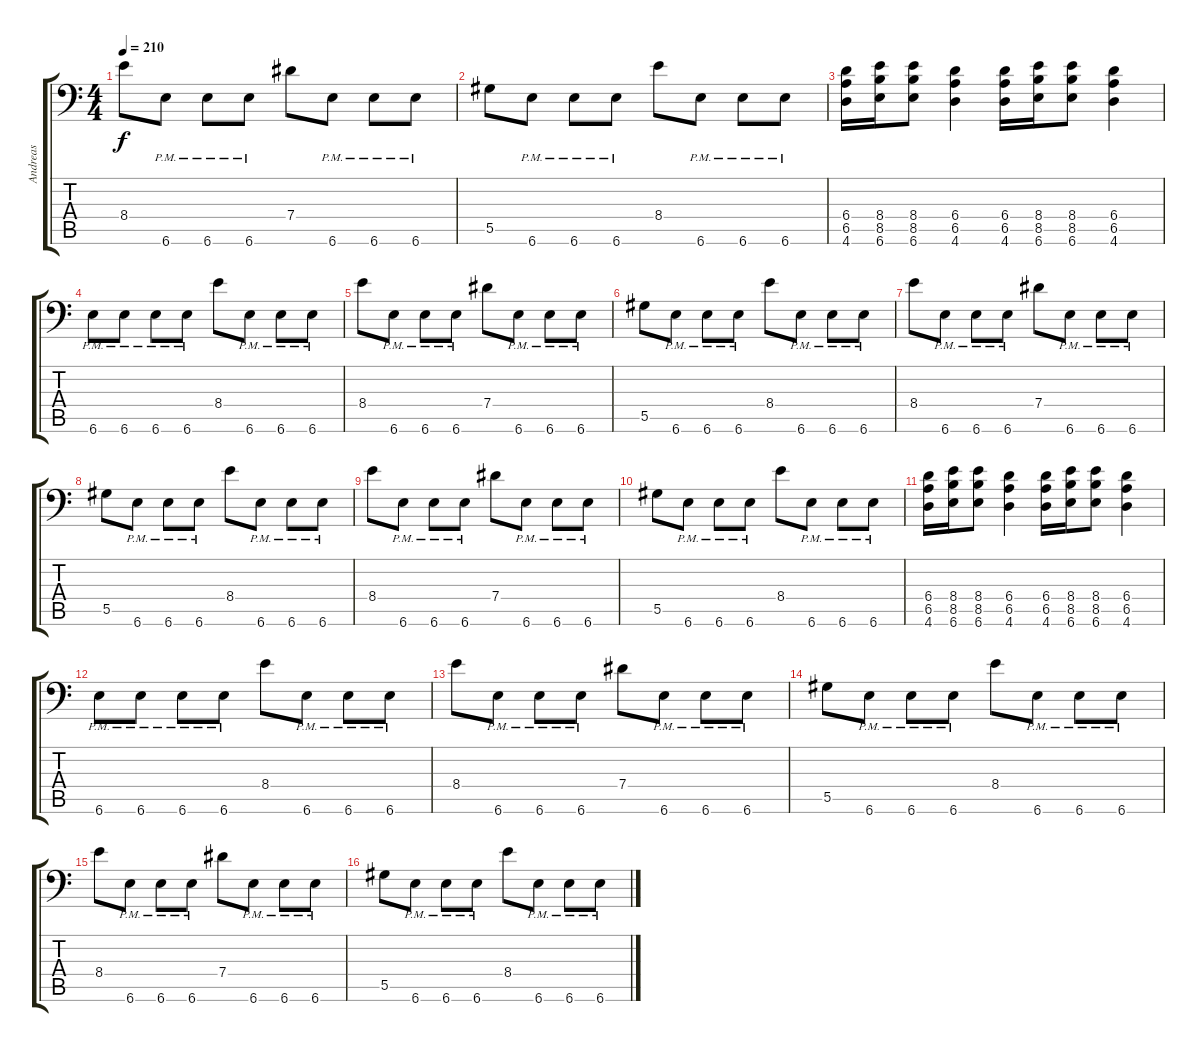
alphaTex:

\track ("Andreas" "Andreas") {instrument distortionguitar}
\staff {score tabs}
\tuning (Bb3 F3 Db3 Ab2 Eb2 Bb1) {hide}
\ts (4 4)
\tempo 210
\clef f4
\ks c
8.4.8{dy f} 6.6{pm}.8 6.6{pm}.8 6.6{pm}.8 7.4.8 6.6{pm}.8 6.6{pm}.8 6.6{pm}.8 |
5.5.8 6.6{pm}.8 6.6{pm}.8 6.6{pm}.8 8.4.8 6.6{pm}.8 6.6{pm}.8 6.6{pm}.8 |
(6.4 6.5 4.6).16 (8.4 8.5 6.6).16 (8.4 8.5 6.6).8 (6.4 6.5 4.6).4 (6.4 6.5 4.6).16 (8.4 8.5 6.6).16 (8.4 8.5 6.6).8 (6.4 6.5 4.6).4 |
6.6{pm}.8 6.6{pm}.8 6.6{pm}.8 6.6{pm}.8 8.4.8 6.6{pm}.8 6.6{pm}.8 6.6{pm}.8 |
8.4.8 6.6{pm}.8 6.6{pm}.8 6.6{pm}.8 7.4.8 6.6{pm}.8 6.6{pm}.8 6.6{pm}.8 |
5.5.8 6.6{pm}.8 6.6{pm}.8 6.6{pm}.8 8.4.8 6.6{pm}.8 6.6{pm}.8 6.6{pm}.8 |
8.4.8 6.6{pm}.8 6.6{pm}.8 6.6{pm}.8 7.4.8 6.6{pm}.8 6.6{pm}.8 6.6{pm}.8 |
5.5.8 6.6{pm}.8 6.6{pm}.8 6.6{pm}.8 8.4.8 6.6{pm}.8 6.6{pm}.8 6.6{pm}.8 |
8.4.8 6.6{pm}.8 6.6{pm}.8 6.6{pm}.8 7.4.8 6.6{pm}.8 6.6{pm}.8 6.6{pm}.8 |
5.5.8 6.6{pm}.8 6.6{pm}.8 6.6{pm}.8 8.4.8 6.6{pm}.8 6.6{pm}.8 6.6{pm}.8 |
(6.4 6.5 4.6).16 (8.4 8.5 6.6).16 (8.4 8.5 6.6).8 (6.4 6.5 4.6).4 (6.4 6.5 4.6).16 (8.4 8.5 6.6).16 (8.4 8.5 6.6).8 (6.4 6.5 4.6).4 |
6.6{pm}.8 6.6{pm}.8 6.6{pm}.8 6.6{pm}.8 8.4.8 6.6{pm}.8 6.6{pm}.8 6.6{pm}.8 |
8.4.8 6.6{pm}.8 6.6{pm}.8 6.6{pm}.8 7.4.8 6.6{pm}.8 6.6{pm}.8 6.6{pm}.8 |
5.5.8 6.6{pm}.8 6.6{pm}.8 6.6{pm}.8 8.4.8 6.6{pm}.8 6.6{pm}.8 6.6{pm}.8 |
8.4.8 6.6{pm}.8 6.6{pm}.8 6.6{pm}.8 7.4.8 6.6{pm}.8 6.6{pm}.8 6.6{pm}.8 |
5.5.8 6.6{pm}.8 6.6{pm}.8 6.6{pm}.8 8.4.8 6.6{pm}.8 6.6{pm}.8 6.6{pm}.8
